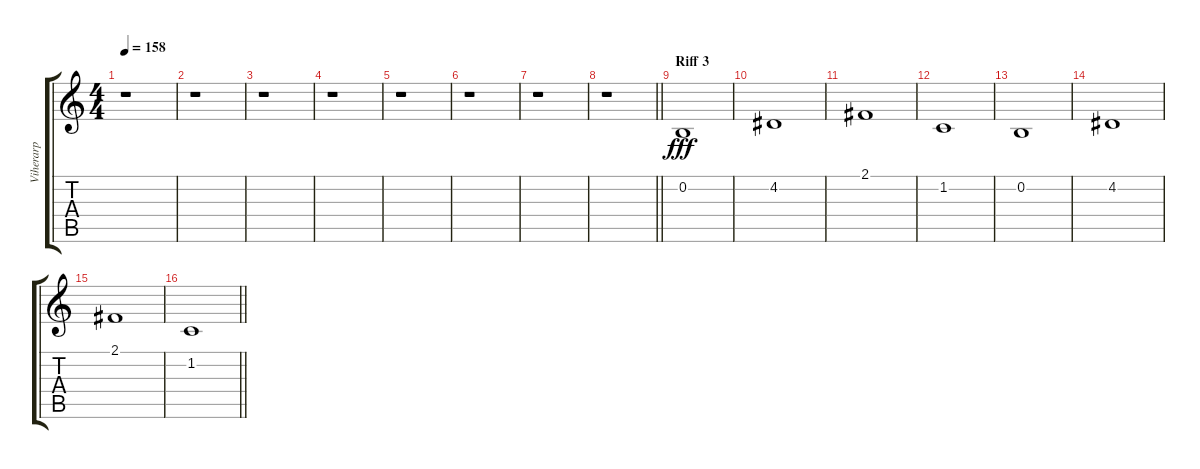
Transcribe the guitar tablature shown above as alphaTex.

\track ("Viherarp" "Viherarp") {instrument pad8sweep}
\staff {score tabs}
\tuning (E4 B3 G3 D3 A2 E2) {hide}
\ts (4 4)
\tempo 158
\clef g2
\ks c
r.1{dy fff} |
r.1 |
r.1 |
r.1 |
r.1 |
r.1 |
r.1 |
\barLineRight lightlight
r.1 |
\section ("" "Riff 3")
0.2.1 |
4.2.1 |
2.1.1 |
1.2.1 |
0.2.1 |
4.2.1 |
2.1.1 |
\barLineRight lightlight
1.2.1
